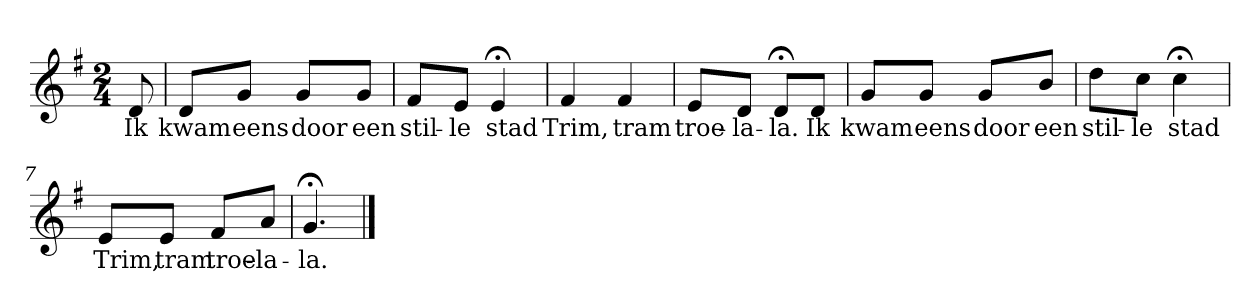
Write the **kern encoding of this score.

**kern	**text
*part1	*part1
*staff1	*staff1
*k[f#]	*
*G:	*
*M2/4	*
*MM120	*
=	=
8d	Ik
=1	=1
8dL	kwam
8gJ	eens
8gL	door
8gJ	een
=2	=2
8f#L	stil-
8eJ	-le
4e;<	stad
=3	=3
4f#	Trim,
4f#	tram
=4	=4
8eL	troe-
8dJ	-la-
8d;<L	-la.
8dJ	Ik
=5	=5
8gL	kwam
8gJ	eens
8gL	door
8bJ	een
=6	=6
8ddL	stil-
8ccJ	-le
4cc;<	stad
=7	=7
8eL	Trim,
8eJ	tram
8f#L	troe-
8aJ	-la-
=8	=8
4.g;<	-la.
==	==
*-	*-
